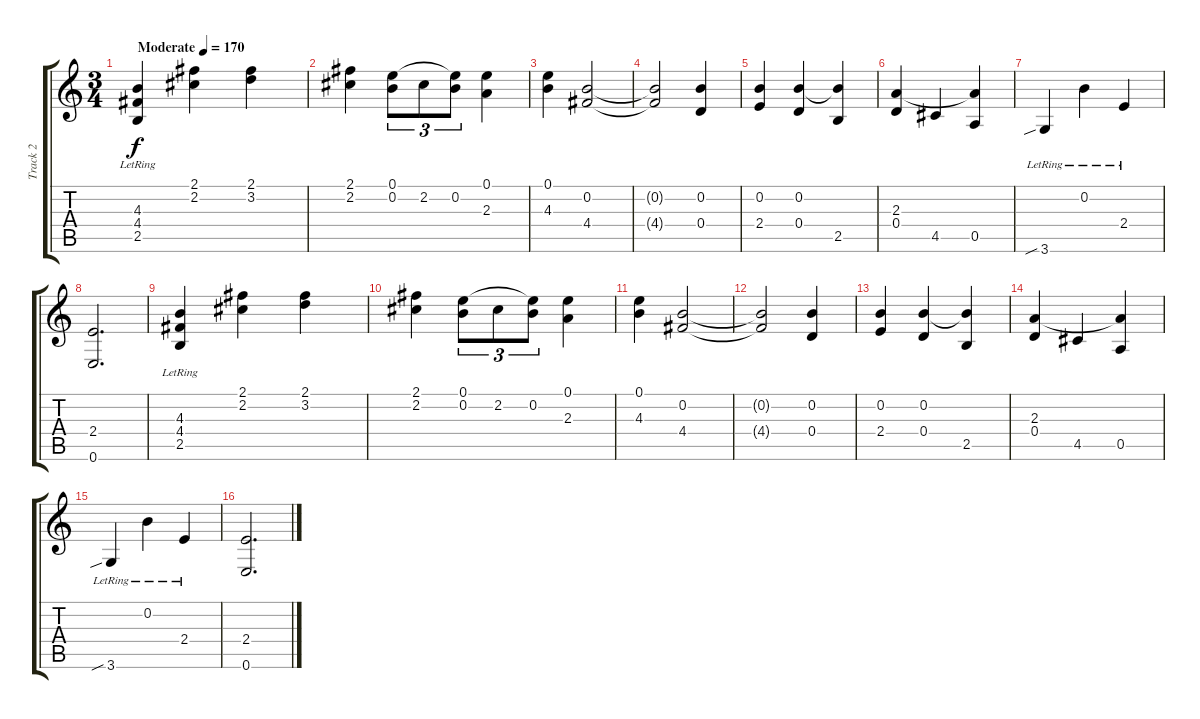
\track ("Track 2" "Track 2") {instrument acousticguitarsteel}
\staff {score tabs}
\tuning (E4 B3 G3 D3 A2 E2) {hide}
\ts (3 4)
\tempo (170 "Moderate")
\clef g2
\ks c
(4.3{lr} 4.4{lr} 2.5{lr}).4{dy f instrument acousticguitarsteel} (2.1 2.2).4 (2.1 3.2).4 |
(2.1 2.2).4 (0.1 0.2).8{tu (3 2)} 2.2.8{tu (3 2)} (0.1{t} 0.2).8{tu (3 2)} (0.1 2.3).4 |
(0.1 4.3).4 (0.2 4.4).2 |
(0.2{t} 4.4{t}).2 (0.2 0.4).4 |
(0.2 2.4).4 (0.2 0.4).4 (0.2{t} 2.5).4 |
(2.3 0.4).4 4.5.4 (2.3{t} 0.5).4 |
3.6{sib lr}.4 0.2{lr}.4 2.4{lr}.4 |
(2.4 0.6).2{d} |
(4.3{lr} 4.4{lr} 2.5{lr}).4 (2.1 2.2).4 (2.1 3.2).4 |
(2.1 2.2).4 (0.1 0.2).8{tu (3 2)} 2.2.8{tu (3 2)} (0.1{t} 0.2).8{tu (3 2)} (0.1 2.3).4 |
(0.1 4.3).4 (0.2 4.4).2 |
(0.2{t} 4.4{t}).2 (0.2 0.4).4 |
(0.2 2.4).4 (0.2 0.4).4 (0.2{t} 2.5).4 |
(2.3 0.4).4 4.5.4 (2.3{t} 0.5).4 |
3.6{sib lr}.4 0.2{lr}.4 2.4{lr}.4 |
(2.4 0.6).2{d}
